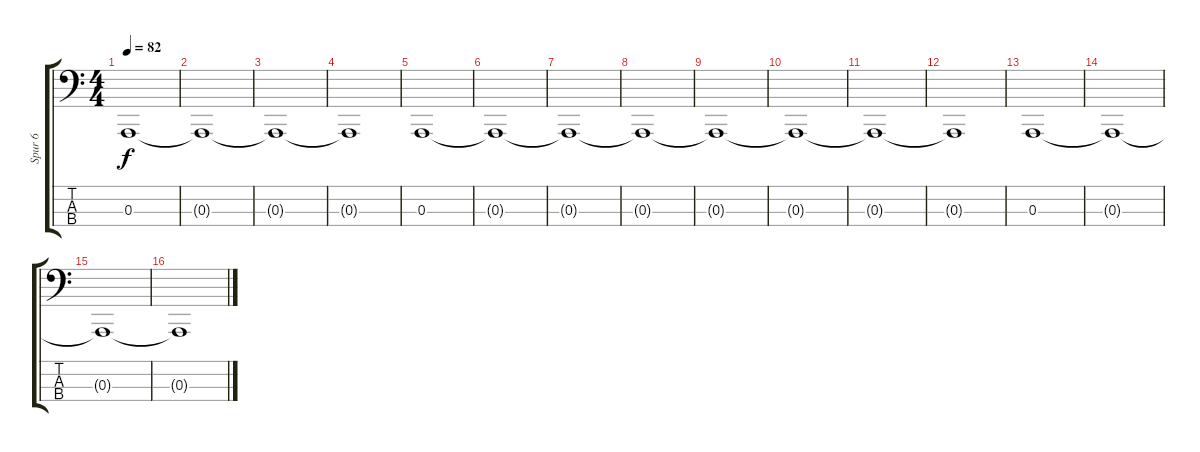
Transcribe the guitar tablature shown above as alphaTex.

\track ("Spur 6" "Spur 6") {instrument fx7echoes}
\staff {score tabs}
\tuning (G2 D2 A1 E1) {hide}
\ts (4 4)
\tempo 82
\clef f4
\ks c
0.3{t}.1{dy f} |
0.3{t}.1 |
0.3{t}.1 |
0.3{t}.1 |
0.3.1 |
0.3{t}.1 |
0.3{t}.1 |
0.3{t}.1 |
0.3{t}.1 |
0.3{t}.1 |
0.3{t}.1 |
0.3{t}.1 |
0.3.1 |
0.3{t}.1 |
0.3{t}.1 |
0.3{t}.1
